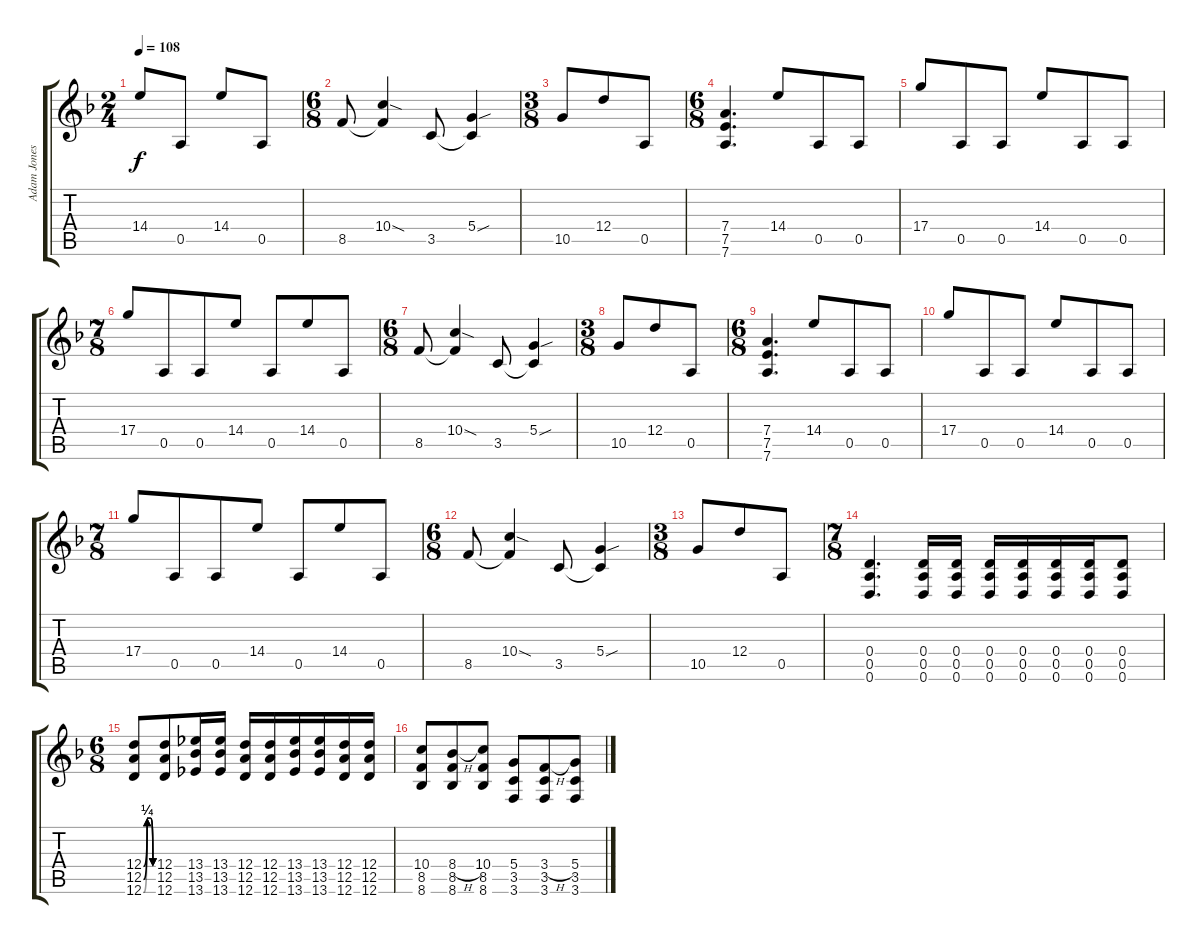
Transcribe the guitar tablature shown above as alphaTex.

\track ("Adam Jones" "Adam Jones") {mute instrument overdrivenguitar}
\staff {score tabs}
\tuning (E4 B3 G3 D3 A2 D2) {hide}
\ts (2 4)
\tempo 108
\clef g2
\ks dminor
14.4.8{dy f volume 13} 0.5.8 14.4.8 0.5.8 |
\ts (6 8)
8.5.8 (10.4{sod} 8.5{t}).4 3.5.8 (5.4{sou} 3.5{t}).4 |
\ts (3 8)
10.5.8 12.4.8 0.5.8 |
\ts (6 8)
(7.4 7.5 7.6).4{d} 14.4.8 0.5.8 0.5.8 |
17.4.8 0.5.8 0.5.8 14.4.8 0.5.8 0.5.8 |
\ts (7 8)
17.4.8 0.5.8 0.5.8 14.4.8 0.5.8 14.4.8 0.5.8 |
\ts (6 8)
8.5.8 (10.4{sod} 8.5{t}).4 3.5.8 (5.4{sou} 3.5{t}).4 |
\ts (3 8)
10.5.8 12.4.8 0.5.8 |
\ts (6 8)
(7.4 7.5 7.6).4{d} 14.4.8 0.5.8 0.5.8 |
17.4.8 0.5.8 0.5.8 14.4.8 0.5.8 0.5.8 |
\ts (7 8)
17.4.8 0.5.8 0.5.8 14.4.8 0.5.8 14.4.8 0.5.8 |
\ts (6 8)
8.5.8 (10.4{sod} 8.5{t}).4 3.5.8 (5.4{sou} 3.5{t}).4 |
\ts (3 8)
10.5.8 12.4.8 0.5.8 |
\ts (7 8)
(0.4 0.5 0.6).4{d} (0.4 0.5 0.6).16 (0.4 0.5 0.6).16 (0.4 0.5 0.6).16 (0.4 0.5 0.6).16 (0.4 0.5 0.6).16 (0.4 0.5 0.6).16 (0.4 0.5 0.6).8 |
\ts (6 8)
(12.4{be (custom 0 0 23 1 30 1 37 1 45 1 60 0)} 12.5{be (custom 0 0 23 1 30 1 39 1 45 1 60 0)} 12.6{be (custom 0 0 23 1 30 1 37 1 45 1 60 0)}).8 (12.4 12.5 12.6).8 (13.4 13.5 13.6).16 (13.4 13.5 13.6).16 (12.4 12.5 12.6).16 (12.4 12.5 12.6).16 (13.4 13.5 13.6).16 (13.4 13.5 13.6).16 (12.4 12.5 12.6).16 (12.4 12.5 12.6).16 |
(10.4 8.5 8.6).8 (8.4{h} 8.5 8.6).8 (10.4 8.5 8.6).8 (5.4 3.5 3.6).8 (3.4{h} 3.5 3.6).8 (5.4 3.5 3.6).8
